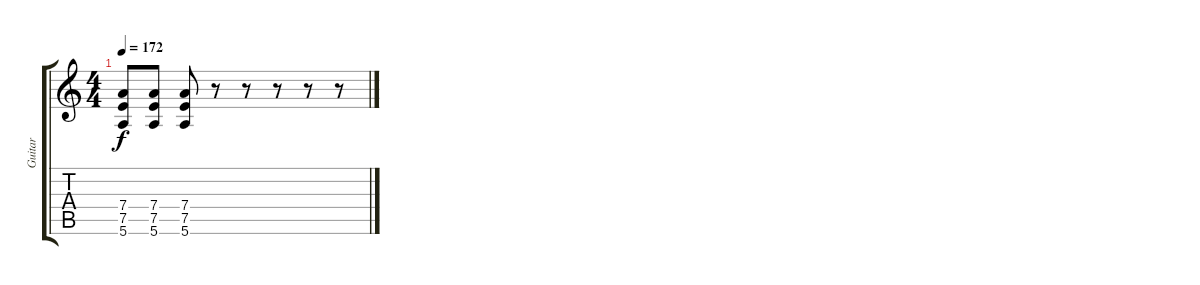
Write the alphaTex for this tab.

\track ("Guitar" "Guitar") {instrument overdrivenguitar}
\staff {score tabs}
\tuning (E4 B3 G3 D3 A2 E2) {hide}
\ts (4 4)
\tempo 172
\clef g2
\ks c
(7.4 7.5 5.6).8{dy f} (7.4 7.5 5.6).8 (7.4 7.5 5.6).8 r.8 r.8 r.8 r.8 r.8
